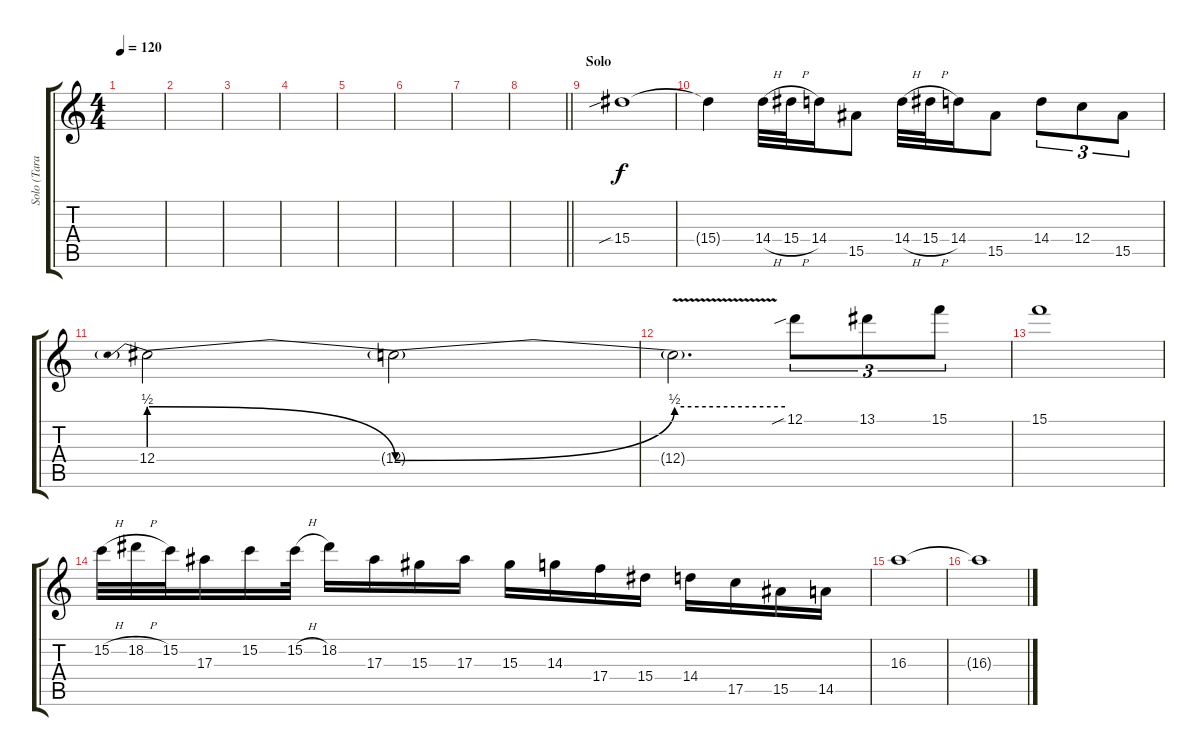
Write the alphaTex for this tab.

\track ("Solo (Tara)" "Solo (Tara") {instrument distortionguitar}
\staff {score tabs}
\tuning (D4 A3 F3 C3 G2 C2) {hide}
\ts (4 4)
\tempo 120
\clef g2
\ks c
|
|
|
|
|
|
|
\barLineRight lightlight
|
\section ("" "Solo")
15.4{sib}.1 |
15.4{t}.4 14.4{h}.32 15.4{h}.32 14.4.16 15.5.8 14.4{h}.32 15.4{h}.32 14.4.16 15.5.8 14.4.8{tu (3 2)} 12.4.8{tu (3 2)} 15.5.8{tu (3 2)} |
12.4{be (prebendrelease 0 2 60 0)}.2 12.4{be (bend 0 0 60 2) t}.2 |
12.4{be (hold 0 2 60 2) v t}.2{d} 12.1{sib}.8{tu (3 2)} 13.1.8{tu (3 2)} 15.1.8{tu (3 2)} |
15.1.1 |
15.2{h}.32 18.2{h}.32 15.2.32 17.3.16 15.2.16 15.2{h}.32 18.2.16 17.3.16 15.3.16 17.3.16 15.3.16 14.3.16 17.4.16 15.4.16 14.4.16 17.5.16 15.5.16 14.5.16 |
16.3.1 |
16.3{t}.1
